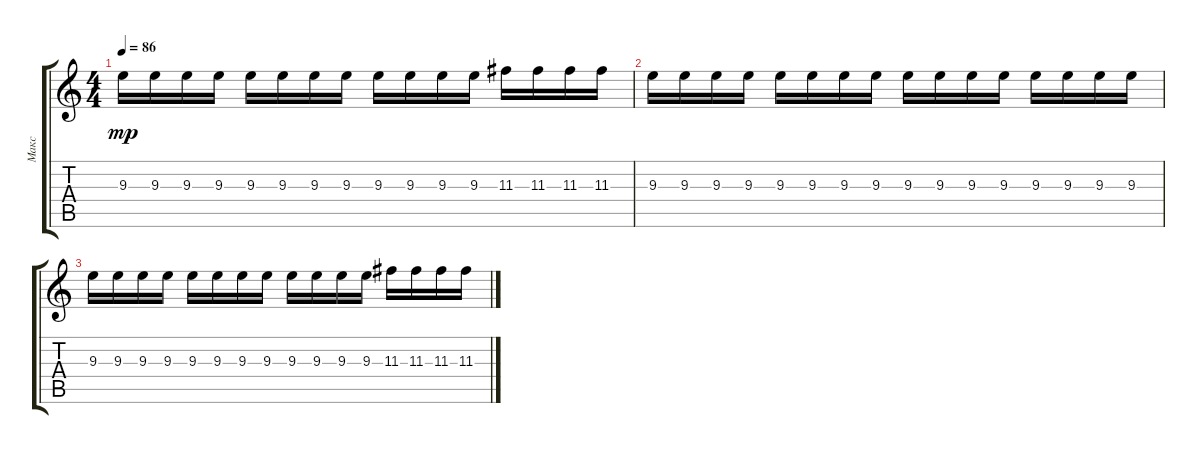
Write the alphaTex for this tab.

\track ("Макс" "Макс") {instrument electricguitarjazz}
\staff {score tabs}
\tuning (E4 B3 G3 D3 A2 E2) {hide}
\ts (4 4)
\tempo 86
\clef g2
\ks c
9.3.16{dy mp} 9.3.16 9.3.16 9.3.16 9.3.16 9.3.16 9.3.16 9.3.16 9.3.16 9.3.16 9.3.16 9.3.16 11.3.16 11.3.16 11.3.16 11.3.16 |
9.3.16 9.3.16 9.3.16 9.3.16 9.3.16 9.3.16 9.3.16 9.3.16 9.3.16 9.3.16 9.3.16 9.3.16 9.3.16 9.3.16 9.3.16 9.3.16 |
9.3.16 9.3.16 9.3.16 9.3.16 9.3.16 9.3.16 9.3.16 9.3.16 9.3.16 9.3.16 9.3.16 9.3.16 11.3.16 11.3.16 11.3.16 11.3.16
